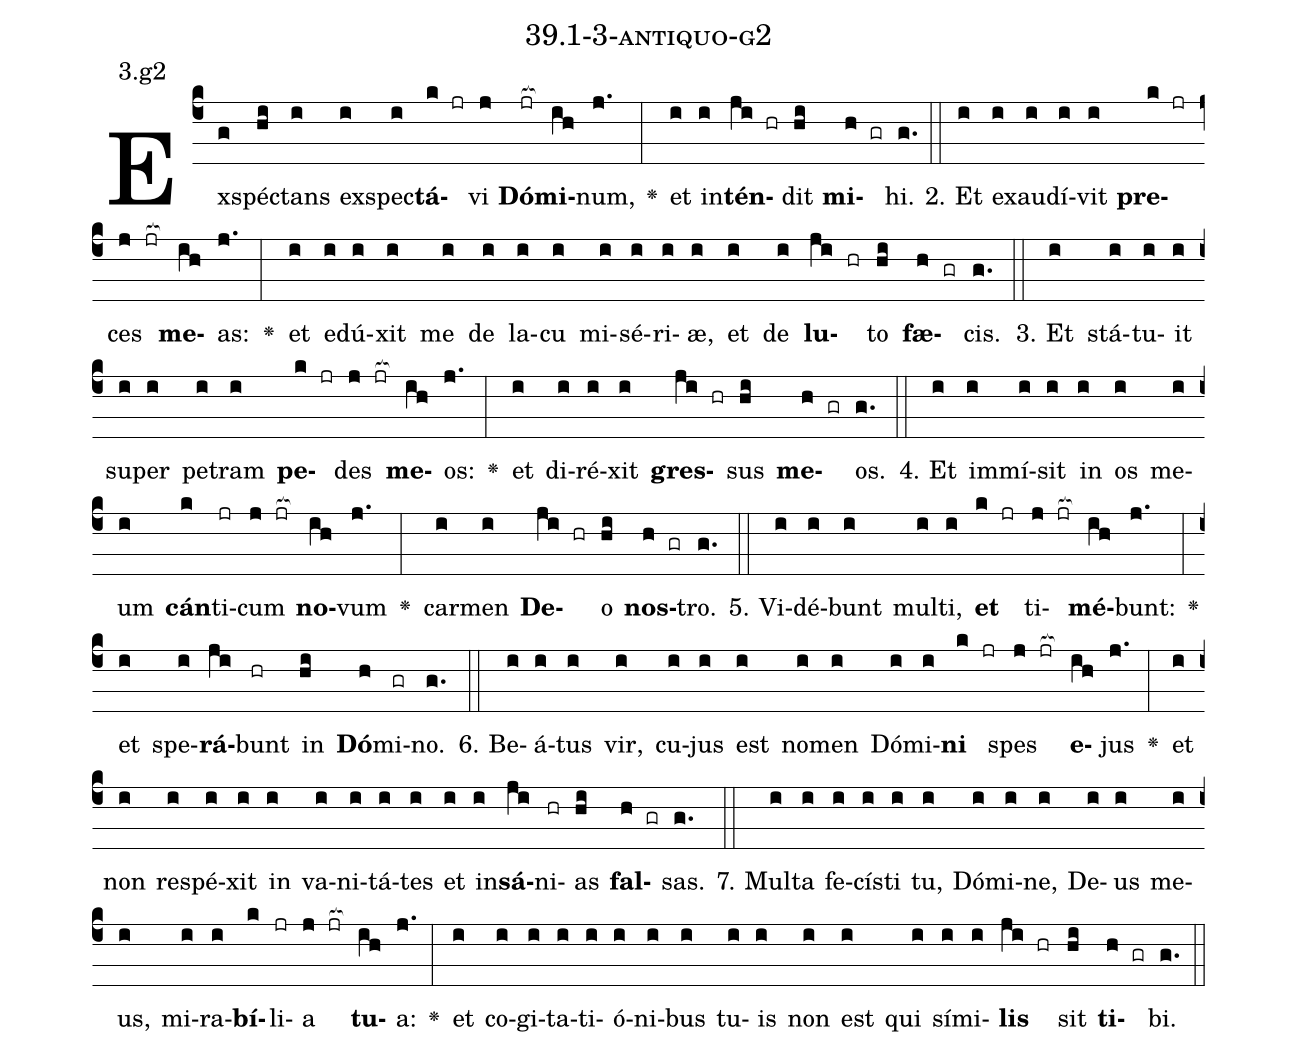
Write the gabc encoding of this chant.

name: 39.1-3-antiquo-g2;
annotation: 3.g2;
%%
(c4)Ex(g)spéc(hi)tans(i) ex(i)spec(i)<b>tá</b>(k jr)vi(j) <b>Dó</b>(jr[ocb:1{])<b>mi</b>(ih[ocb:0}])num,(j.) <v>\greheightstar</v>(:) et(i) in(i)<b>tén</b>(ji hr)dit(hi) <b>mi</b>(h gr)hi.(g.) (::)
2. Et(i) ex(i)au(i)dí(i)vit(i) <b>pre</b>(k jr)ces(j jr[ocb:1{]) <b>me</b>(ih[ocb:0}])as:(j.) <v>\greheightstar</v>(:) et(i) e(i)dú(i)xit(i) me(i) de(i) la(i)cu(i) mi(i)sé(i)ri(i)æ,(i) et(i) de(i) <b>lu</b>(ji hr)to(hi) <b>fæ</b>(h gr)cis.(g.) (::)
3. Et(i) stá(i)tu(i)it(i) su(i)per(i) pe(i)tram(i) <b>pe</b>(k jr)des(j jr[ocb:1{]) <b>me</b>(ih[ocb:0}])os:(j.) <v>\greheightstar</v>(:) et(i) di(i)ré(i)xit(i) <b>gres</b>(ji hr)sus(hi) <b>me</b>(h gr)os.(g.) (::)
4. Et(i) im(i)mí(i)sit(i) in(i) os(i) me(i)um(i) <b>cán</b>(k)ti(jr)cum(j jr[ocb:1{]) <b>no</b>(ih[ocb:0}])vum(j.) <v>\greheightstar</v>(:) car(i)men(i) <b>De</b>(ji hr)o(hi) <b>nos</b>(h gr)tro.(g.) (::)
5. Vi(i)dé(i)bunt(i) mul(i)ti,(i) <b>et</b>(k jr) ti(j jr[ocb:1{])<b>mé</b>(ih[ocb:0}])bunt:(j.) <v>\greheightstar</v>(:) et(i) spe(i)<b>rá</b>(ji)bunt(hr) in(hi) <b>Dó</b>(h)mi(gr)no.(g.) (::)
6. Be(i)á(i)tus(i) vir,(i) cu(i)jus(i) est(i) no(i)men(i) Dó(i)mi(i)<b>ni</b>(k jr) spes(j jr[ocb:1{]) <b>e</b>(ih[ocb:0}])jus(j.) <v>\greheightstar</v>(:) et(i) non(i) re(i)spé(i)xit(i) in(i) va(i)ni(i)tá(i)tes(i) et(i) in(i)<b>sá</b>(ji)ni(hr)as(hi) <b>fal</b>(h gr)sas.(g.) (::)
7. Mul(i)ta(i) fe(i)cís(i)ti(i) tu,(i) Dó(i)mi(i)ne,(i) De(i)us(i) me(i)us,(i) mi(i)ra(i)<b>bí</b>(k)li(jr)a(j jr[ocb:1{]) <b>tu</b>(ih[ocb:0}])a:(j.) <v>\greheightstar</v>(:) et(i) co(i)gi(i)ta(i)ti(i)ó(i)ni(i)bus(i) tu(i)is(i) non(i) est(i) qui(i) sí(i)mi(i)<b>lis</b>(ji hr) sit(hi) <b>ti</b>(h gr)bi.(g.) (::)
